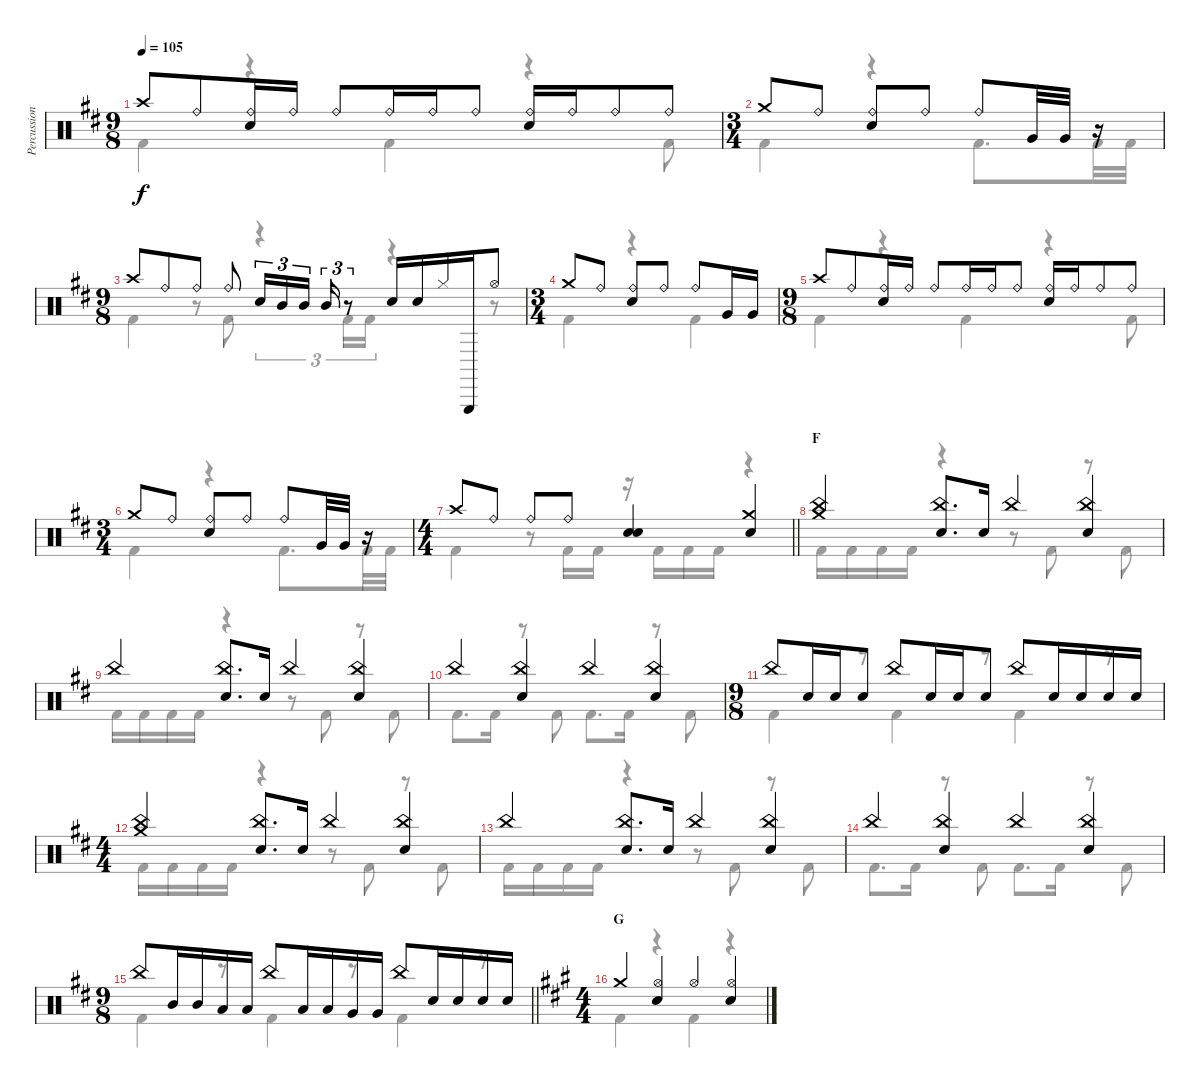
\track ("Percussion" "Percussion") {instrument percussion}
\staff {score}
\articulation defaults
\voice
\ts (9 8)
\tempo 105
\clef neutral
\ks bminor "Crash high (hit)".8{dy f} "Ride (bell)".8
("Ride (bell)" "Electric Snare (hit)").16 "Ride (bell)".16 "Ride (bell)".8 "Ride (bell)".16 "Ride (bell)".16 "Ride (bell)".8 ("Ride (bell)" "Electric Snare (hit)").16 "Ride (bell)".16 "Ride (bell)".8 "Ride (bell)".8 |
\ts (3 4)
"Crash medium (hit)".8 "Ride (bell)".8 ("Ride (bell)" "Electric Snare (hit)").8 "Ride (bell)".8 "Ride (bell)".8 "Very Low Tom (hit)".32 "Very Low Tom (hit)".32 r.16 |
\ts (9 8)
"Crash high (hit)".8 "Ride (bell)".8 "Ride (bell)".8 "Ride (bell)".8 "Electric Snare (hit)".16{tu (3 2)} "Mid Tom (hit)".16{tu (3 2)} "Mid Tom (hit)".16{tu (3 2) beam splitsecondary} "Mid Tom (hit)".16{tu (3 2)} r.8{tu (3 2)} "Electric Snare (hit)".16 "Electric Snare (hit)".16 "Hi-Hat (closed)".16 "Triangle (hit)".16 "Hi-Hat (open)".8 |
\ts (3 4)
"Crash medium (hit)".8 "Ride (bell)".8 ("Ride (bell)" "Electric Snare (hit)").8 "Ride (bell)".8 "Ride (bell)".8 "Very Low Tom (hit)".16 "Very Low Tom (hit)".16 |
\ts (9 8)
"Crash high (hit)".8 "Ride (bell)".8 ("Ride (bell)" "Electric Snare (hit)").16 "Ride (bell)".16 "Ride (bell)".8 "Ride (bell)".16 "Ride (bell)".16 "Ride (bell)".8 ("Ride (bell)" "Electric Snare (hit)").16 "Ride (bell)".16 "Ride (bell)".8 "Ride (bell)".8 |
\ts (3 4)
"Crash medium (hit)".8 "Ride (bell)".8 ("Ride (bell)" "Electric Snare (hit)").8 "Ride (bell)".8 "Ride (bell)".8 "Very Low Tom (hit)".32 "Very Low Tom (hit)".32 r.16 |
\ts (4 4)
\barLineRight lightlight "Crash high (hit)".8 "Ride (bell)".8 "Ride (bell)".8 "Ride (bell)".8
("Electric Snare (hit)" "Electric Snare (hit)").4 ("Crash medium (hit)" "Electric Snare (hit)").4 |
\section ("" "F")
("China (hit)" "Crash medium (hit)").4 ("China (hit)" "Electric Snare (hit)").8{d} "Electric Snare (hit)".16 "China (hit)".4 ("China (hit)" "Electric Snare (hit)").4 |
"China (hit)".4 ("China (hit)" "Electric Snare (hit)").8{d} "Electric Snare (hit)".16 "China (hit)".4 ("China (hit)" "Electric Snare (hit)").4 |
"China (hit)".4 ("China (hit)" "Electric Snare (hit)").4 "China (hit)".4 ("China (hit)" "Electric Snare (hit)").4 |
\ts (9 8)
"China (hit)".8 "Electric Snare (hit)".16 "Electric Snare (hit)".16 "Electric Snare (hit)".8 "China (hit)".8 "Electric Snare (hit)".16 "Electric Snare (hit)".16 "Electric Snare (hit)".8 "China (hit)".8 "Electric Snare (hit)".16 "Electric Snare (hit)".16 "Electric Snare (hit)".16 "Electric Snare (hit)".16 |
\ts (4 4)
("China (hit)" "Crash medium (hit)").4 ("China (hit)" "Electric Snare (hit)").8{d} "Electric Snare (hit)".16 "China (hit)".4 ("China (hit)" "Electric Snare (hit)").4 |
"China (hit)".4 ("China (hit)" "Electric Snare (hit)").8{d} "Electric Snare (hit)".16 "China (hit)".4 ("China (hit)" "Electric Snare (hit)").4 |
"China (hit)".4 ("China (hit)" "Electric Snare (hit)").4 "China (hit)".4 ("China (hit)" "Electric Snare (hit)").4 |
\ts (9 8)
\barLineRight lightlight "China (hit)".8 "Mid Tom (hit)".16 "Mid Tom (hit)".16 "Low Tom (hit)".16 "Low Tom (hit)".16 "China (hit)".8 "Low Tom (hit)".16 "Low Tom (hit)".16 "Very Low Tom (hit)".16 "Very Low Tom (hit)".16 "China (hit)".8 "Electric Snare (hit)".16 "Electric Snare (hit)".16 "Electric Snare (hit)".16 "Electric Snare (hit)".16
|
\ts (4 4)
\section ("" "G")
\ks f#minor "Crash medium (hit)".4
("Hi-Hat (open)" "Electric Snare (hit)").4 "Hi-Hat (open)".4 ("Hi-Hat (open)" "Electric Snare (hit)").4
\voice
\clef neutral
\ottava regular
\simile none
\ks bminor "Kick (hit) 2".4{dy f}
r.4 "Kick (hit) 2".4 r.4 "Kick (hit) 2".8 |
"Kick (hit) 2".4 r.4 "Kick (hit) 2".8{d} "Kick (hit) 2".32 "Kick (hit) 2".32 |
"Kick (hit) 2".4 r.8 "Kick (hit) 2".8 r.4{tu (3 2)} "Kick (hit) 2".16{tu (3 2)} "Kick (hit) 2".16{tu (3 2)} r.4 r.8 |
"Kick (hit) 2".4 r.4 "Kick (hit) 2".4 |
"Kick (hit) 2".4 r.4 "Kick (hit) 2".4 r.4 "Kick (hit) 2".8 |
"Kick (hit) 2".4 r.4 "Kick (hit) 2".8{d} "Kick (hit) 2".32 "Kick (hit) 2".32 |
\barLineRight lightlight "Kick (hit) 2".4
r.8 "Kick (hit) 2".16 "Kick (hit) 2".16 r.16 "Kick (hit) 2".16 "Kick (hit) 2".16 "Kick (hit) 2".16 r.4 |
"Kick (hit) 2".16 "Kick (hit) 2".16 "Kick (hit) 2".16 "Kick (hit) 2".16 r.4 r.8 "Kick (hit) 2".8 r.8 "Kick (hit) 2".8 |
"Kick (hit) 2".16 "Kick (hit) 2".16 "Kick (hit) 2".16 "Kick (hit) 2".16 r.4 r.8 "Kick (hit) 2".8 r.8 "Kick (hit) 2".8 |
"Kick (hit) 2".8{d} "Kick (hit) 2".16 r.8 "Kick (hit) 2".8 "Kick (hit) 2".8{d} "Kick (hit) 2".16 r.8 "Kick (hit) 2".8 |
"Kick (hit) 2".4 r.8 "Kick (hit) 2".4 r.8 "Kick (hit) 2".4 r.8 |
"Kick (hit) 2".16 "Kick (hit) 2".16 "Kick (hit) 2".16 "Kick (hit) 2".16 r.4 r.8 "Kick (hit) 2".8 r.8 "Kick (hit) 2".8 |
"Kick (hit) 2".16 "Kick (hit) 2".16 "Kick (hit) 2".16 "Kick (hit) 2".16 r.4 r.8 "Kick (hit) 2".8 r.8 "Kick (hit) 2".8 |
"Kick (hit) 2".8{d} "Kick (hit) 2".16 r.8 "Kick (hit) 2".8 "Kick (hit) 2".8{d} "Kick (hit) 2".16 r.8 "Kick (hit) 2".8 |
\barLineRight lightlight "Kick (hit) 2".4
r.8 "Kick (hit) 2".4 r.8 "Kick (hit) 2".4 r.8 |
\ks f#minor "Kick (hit) 2".4
r.4 "Kick (hit) 2".4 r.4
